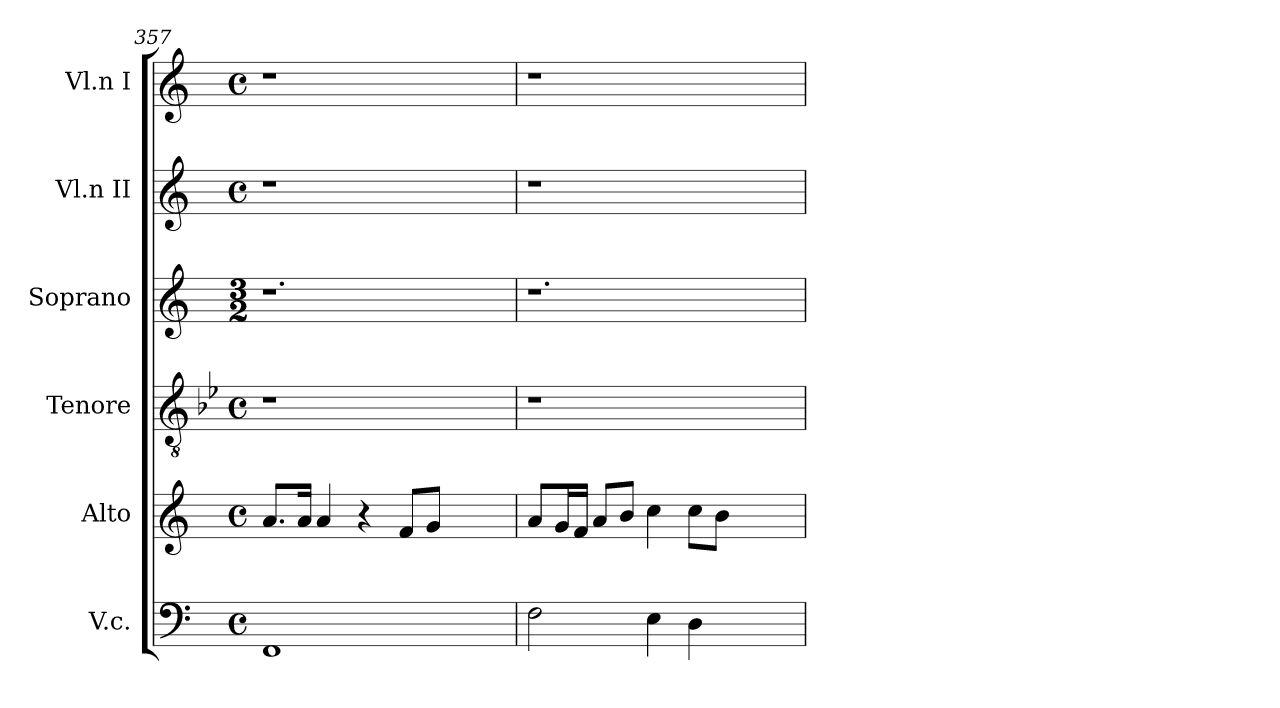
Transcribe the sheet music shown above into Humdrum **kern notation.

**kern	**kern	**kern	**kern	**kern	**kern
*part6	*part5	*part4	*part3	*part2	*part1
*staff6	*staff5	*staff4	*staff3	*staff2	*staff1
*I"V.c.	*I"Alto	*I"Tenore	*I"Soprano	*I"Vl.n II	*I"Vl.n I
*I'V.c.	*I'Alto	*I'Tenore	*I'Soprano	*I'Vl.n II	*I'Vl.n I
*clefF4	*clefG2	*clefGv2	*clefG2	*clefG2	*clefG2
*k[]	*k[]	*k[b-e-]	*k[]	*k[]	*k[]
*C:	*C:	*B-:	*C:	*C:	*C:
*M4/4	*M4/4	*M4/4	*M3/2	*M4/4	*M4/4
*met(c)	*met(c)	*met(c)	*	*met(c)	*met(c)
=357	=357	=357	=357	=357	=357
1FF	8.a/L	1r	1.r	1r	1r
.	16a/Jk	.	.	.	.
.	4a/	.	.	.	.
.	4r	.	.	.	.
.	8f/L	.	.	.	.
.	8g/J	.	.	.	.
2ryy	2ryy	2ryy	.	2ryy	2ryy
!!LO:LB:g=z
=358	=358	=358	=358	=358	=358
2F\	8a/L	1r	1.r	1r	1r
.	16g/L	.	.	.	.
.	16f/JJ	.	.	.	.
.	8a/L	.	.	.	.
.	8b/J	.	.	.	.
4E\	4cc\	.	.	.	.
4D\	8cc\L	.	.	.	.
.	8b\J	.	.	.	.
2ryy	2ryy	2ryy	.	2ryy	2ryy
=	=	=	=	=	=
*-	*-	*-	*-	*-	*-
